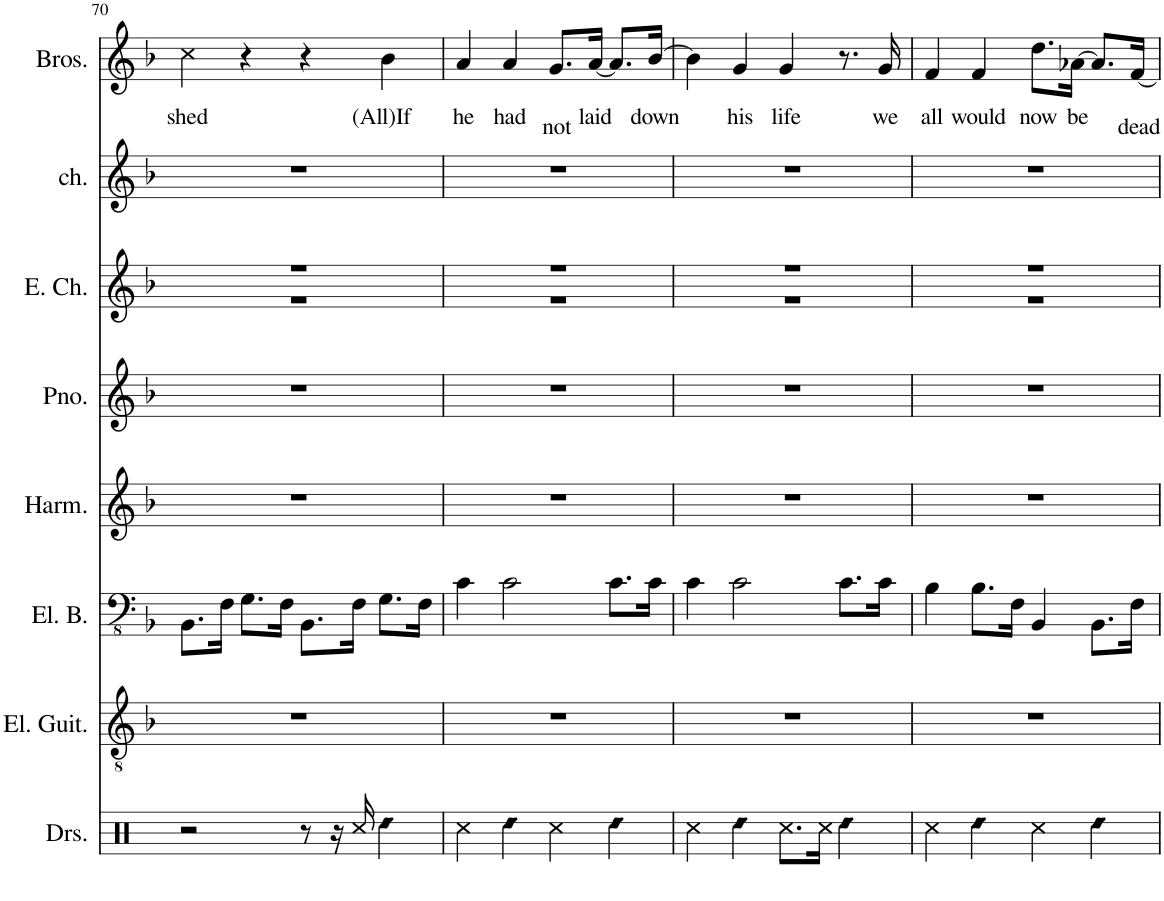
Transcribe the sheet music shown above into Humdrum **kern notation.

**kern	**kern	**kern	**kern	**kern	**kern	**kern	**kern	**text
*part8	*part7	*part6	*part5	*part4	*part3	*part2	*part1	*part1
*staff8	*staff7	*staff6	*staff5	*staff4	*staff3	*staff2	*staff1	*staff1
*I"Drumset	*I"Electric Guitar	*I"Electric Bass	*I"Harmonica	*I"Piano	*I"Electric Choir	*I"Chorus	*I"Brothers	*
*I'Drs.	*I'El. Guit.	*I'El. B.	*I'Harm.	*I'Pno.	*I'E. Ch.	*I'ch.	*I'Bros.	*
!!LO:PB:g=z
*clefX	*clefGv2	*clefFv4	*clefG2	*clefG2	*clefG2	*clefG2	*clefG2	*
*k[]	*k[b-]	*k[b-]	*k[b-]	*k[b-]	*k[b-]	*k[b-]	*k[b-]	*
*M4/4	*M4/4	*M4/4	*M4/4	*M4/4	*M4/4	*M4/4	*M4/4	*
=70	=70	=70	=70	=70	=70	=70	=70	=70
*	*	*	*	*	*^	*	*	*
!	!	!	!	!	!	!	!	!	!LO:LY:b
2r	1r	8.BBB-\L	1r	1r	1r	1r	1r	4cc\	shed
.	.	16FF\Jk	.	.	.	.	.	.	.
.	.	8.GG\L	.	.	.	.	.	4r	.
.	.	16FF\Jk	.	.	.	.	.	.	.
8r	.	8.BBB-\L	.	.	.	.	.	4r	.
16r	.	.	.	.	.	.	.	.	.
16Rcc/	.	16FF\Jk	.	.	.	.	.	.	.
!LO:N:head=diamond	!	!	!	!	!	!	!	!	!LO:LY:b
4Rdd\	.	8.GG\L	.	.	.	.	.	4b-\	(All)If
.	.	16FF\Jk	.	.	.	.	.	.	.
=71	=71	=71	=71	=71	=71	=71	=71	=71	=71
!	!	!	!	!	!	!	!	!	!LO:LY:b
4Rcc\	1r	4C\	1r	1r	1r	1r	1r	4a/	he
!LO:N:head=diamond	!	!	!	!	!	!	!	!	!LO:LY:b
4Rdd\	.	2C\	.	.	.	.	.	4a/	had
!	!	!	!	!	!	!	!	!	!LO:LY:b
4Rcc\	.	.	.	.	.	.	.	8.g/L	not
!	!	!	!	!	!	!	!	!	!LO:LY:b
.	.	.	.	.	.	.	.	[16a/Jk	laid
!LO:N:head=diamond	!	!	!	!	!	!	!	!	!
4Rdd\	.	8.C\L	.	.	.	.	.	8.a/L]	.
!	!	!	!	!	!	!	!	!	!LO:LY:b
.	.	16C\Jk	.	.	.	.	.	[16b-/Jk	down
=72	=72	=72	=72	=72	=72	=72	=72	=72	=72
4Rcc\	1r	4C\	1r	1r	1r	1r	1r	4b-\]	.
!LO:N:head=diamond	!	!	!	!	!	!	!	!	!LO:LY:b
4Rdd\	.	2C\	.	.	.	.	.	4g/	his
!	!	!	!	!	!	!	!	!	!LO:LY:b
8.Rcc\L	.	.	.	.	.	.	.	4g/	life
16Rcc\Jk	.	.	.	.	.	.	.	.	.
!LO:N:head=diamond	!	!	!	!	!	!	!	!	!
4Rdd\	.	8.C\L	.	.	.	.	.	8.r	.
!	!	!	!	!	!	!	!	!	!LO:LY:b
.	.	16C\Jk	.	.	.	.	.	16g/	we
=73	=73	=73	=73	=73	=73	=73	=73	=73	=73
!	!	!	!	!	!	!	!	!	!LO:LY:b
4Rcc\	1r	4BB-\	1r	1r	1r	1r	1r	4f/	all
!LO:N:head=diamond	!	!	!	!	!	!	!	!	!LO:LY:b
4Rdd\	.	8.BB-\L	.	.	.	.	.	4f/	would
.	.	16FF\Jk	.	.	.	.	.	.	.
!	!	!	!	!	!	!	!	!	!LO:LY:b
4Rcc\	.	4BBB-/	.	.	.	.	.	8.dd\L	now
!	!	!	!	!	!	!	!	!	!LO:LY:b
.	.	.	.	.	.	.	.	[16a-X\Jk	be
!LO:N:head=diamond	!	!	!	!	!	!	!	!	!
4Rdd\	.	8.BBB-\L	.	.	.	.	.	8.a-/L]	.
!	!	!	!	!	!	!	!	!	!LO:LY:b
.	.	16FF\Jk	.	.	.	.	.	[16f/Jk	dead
*	*	*	*	*	*v	*v	*	*	*
=	=	=	=	=	=	=	=	=
*-	*-	*-	*-	*-	*-	*-	*-	*-
